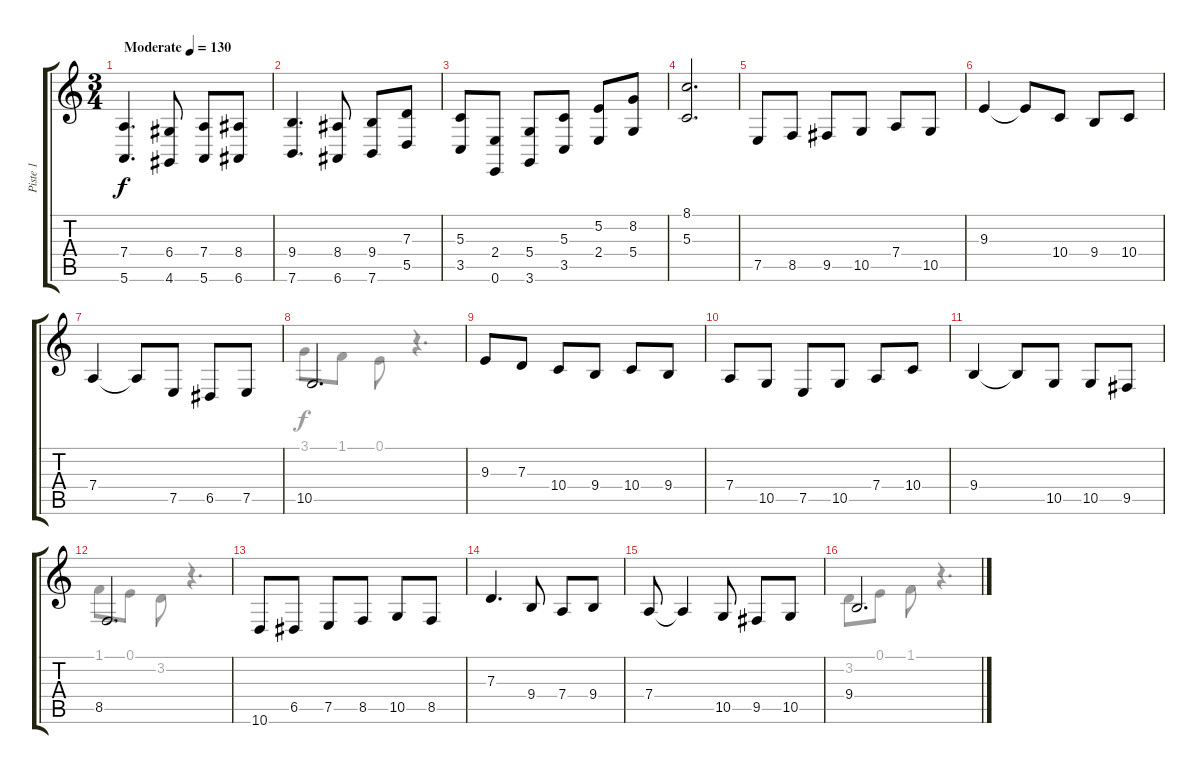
\track ("Piste 1" "Piste 1") {instrument accordion}
\staff {score tabs}
\tuning (E4 B3 G3 D3 A2 E2) {hide}
\voice
\ts (3 4)
\tempo (130 "Moderate")
\clef g2
\ks c
(7.4 5.6).4{d dy f instrument accordion} (6.4 4.6).8 (7.4 5.6).8 (8.4 6.6).8 |
(9.4 7.6).4{d} (8.4 6.6).8 (9.4 7.6).8 (7.3 5.5).8 |
(5.3 3.5).8 (2.4 0.6).8 (5.4 3.6).8 (5.3 3.5).8 (5.2 2.4).8 (8.2 5.4).8 |
(8.1 5.3).2{d} |
7.5.8 8.5.8 9.5.8 10.5.8 7.4.8 10.5.8 |
9.3.4 9.3{t}.8 10.4.8 9.4.8 10.4.8 |
7.4.4 7.4{t}.8 7.5.8 6.5.8 7.5.8 |
10.5.2{d} |
9.3.8 7.3.8 10.4.8 9.4.8 10.4.8 9.4.8 |
7.4.8 10.5.8 7.5.8 10.5.8 7.4.8 10.4.8 |
9.4.4 9.4{t}.8 10.5.8 10.5.8 9.5.8 |
8.5.2{d} |
10.6.8 6.5.8 7.5.8 8.5.8 10.5.8 8.5.8 |
7.3.4{d} 9.4.8 7.4.8 9.4.8 |
7.4.8 7.4{t}.4 10.5.8 9.5.8 10.5.8 |
9.4.2{d}
\voice
\clef g2
\ottava regular
\simile none
\ks c
|
|
|
|
|
|
|
3.1.8 1.1.8 0.1.8 r.4{d} |
|
|
|
1.1.8 0.1.8 3.2.8 r.4{d} |
|
|
|
3.2.8 0.1.8 1.1.8 r.4{d}
